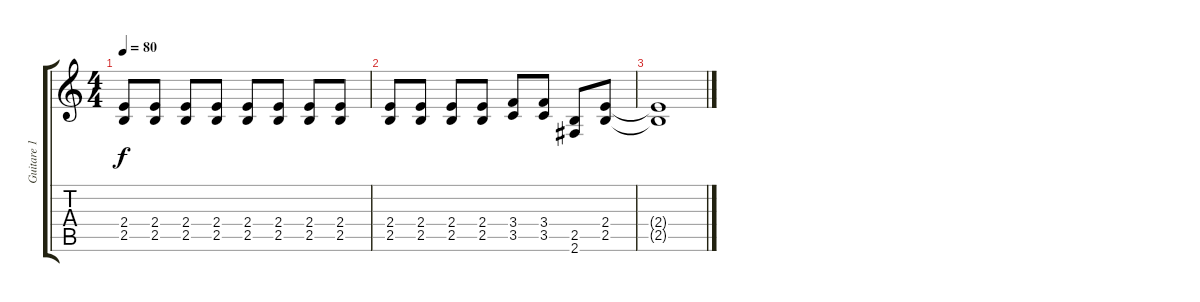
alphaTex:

\track ("Guitare 1" "Guitare 1") {instrument electricguitarjazz}
\staff {score tabs}
\tuning (E4 B3 G3 D3 A2 E2) {hide}
\ts (4 4)
\tempo 80
\clef g2
\ks c
(2.4 2.5).8{dy f} (2.4 2.5).8 (2.4 2.5).8 (2.4 2.5).8 (2.4 2.5).8 (2.4 2.5).8 (2.4 2.5).8 (2.4 2.5).8 |
(2.4 2.5).8 (2.4 2.5).8 (2.4 2.5).8 (2.4 2.5).8 (3.4 3.5).8 (3.4 3.5).8 (2.5 2.6).8 (2.4 2.5).8 |
(2.4{t} 2.5{t}).1
